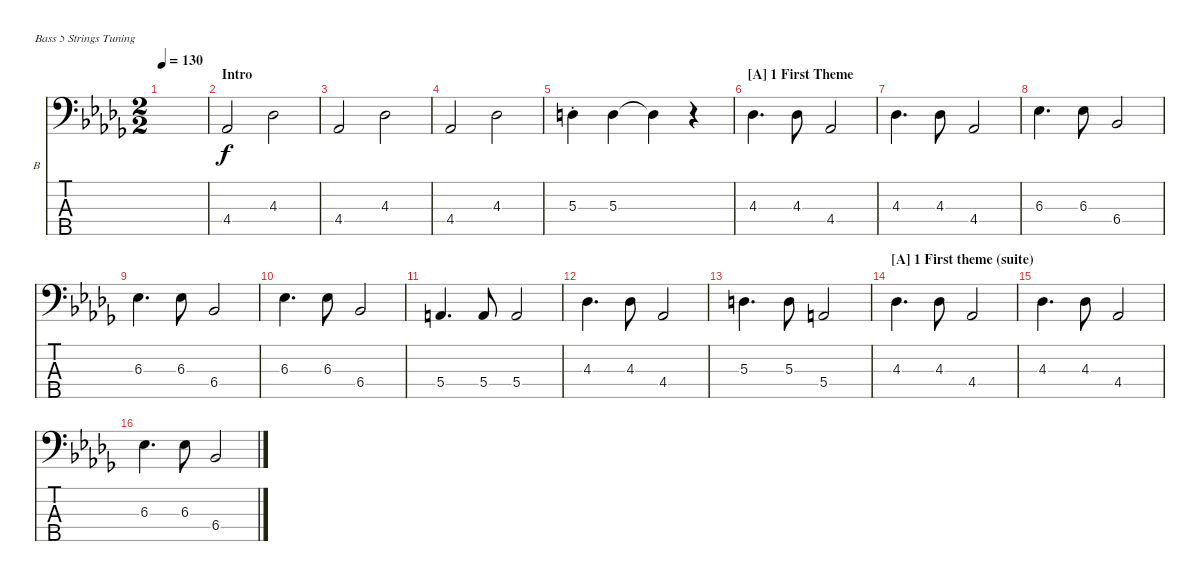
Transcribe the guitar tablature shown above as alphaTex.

\defaultSystemsLayout 4
\bracketExtendMode nobrackets
\firstSystemTrackNameOrientation horizontal
\otherSystemsTrackNameOrientation horizontal
\chordDiagramsInScore
\track ("Bass" "B") {instrument electricbassfinger}
\staff {score tabs}
\tuning (G2 D2 A1 E1 B0)
\ts (2 2)
\tempo 130
\clef f4
\scale
0.550725
\ks db
|
\section ("" "Intro")
\scale
0.224638 4.4.2 4.3.2 |
\scale
0.224638 4.4.2 4.3.2 |
\scale
0.313131 4.4.2 4.3.2 |
\scale
0.313131 5.3{st}.4 5.3.4 5.3{t}.4 r.4 |
\section ("A" "1 First Theme")
\scale
0.373737 4.3.4{d} 4.3.8 4.4.2 |
\scale
0.333333 4.3.4{d} 4.3.8 4.4.2 |
\scale
0.333333 6.3.4{d} 6.3.8 6.4.2 |
\scale
0.333333 6.3.4{d} 6.3.8 6.4.2 |
\scale
0.333333 6.3.4{d} 6.3.8 6.4.2 |
\scale
0.333333 5.4.4{d} 5.4.8 5.4.2 |
\scale
0.333333 4.3.4{d} 4.3.8 4.4.2 |
\scale
0.333333 5.3.4{d} 5.3.8 5.4.2 |
\section ("A" "1 First theme (suite)")
\scale
0.333333 4.3.4{d} 4.3.8 4.4.2 |
\scale
0.333333 4.3.4{d} 4.3.8 4.4.2 |
\scale
0.333333 6.3.4{d} 6.3.8 6.4.2
